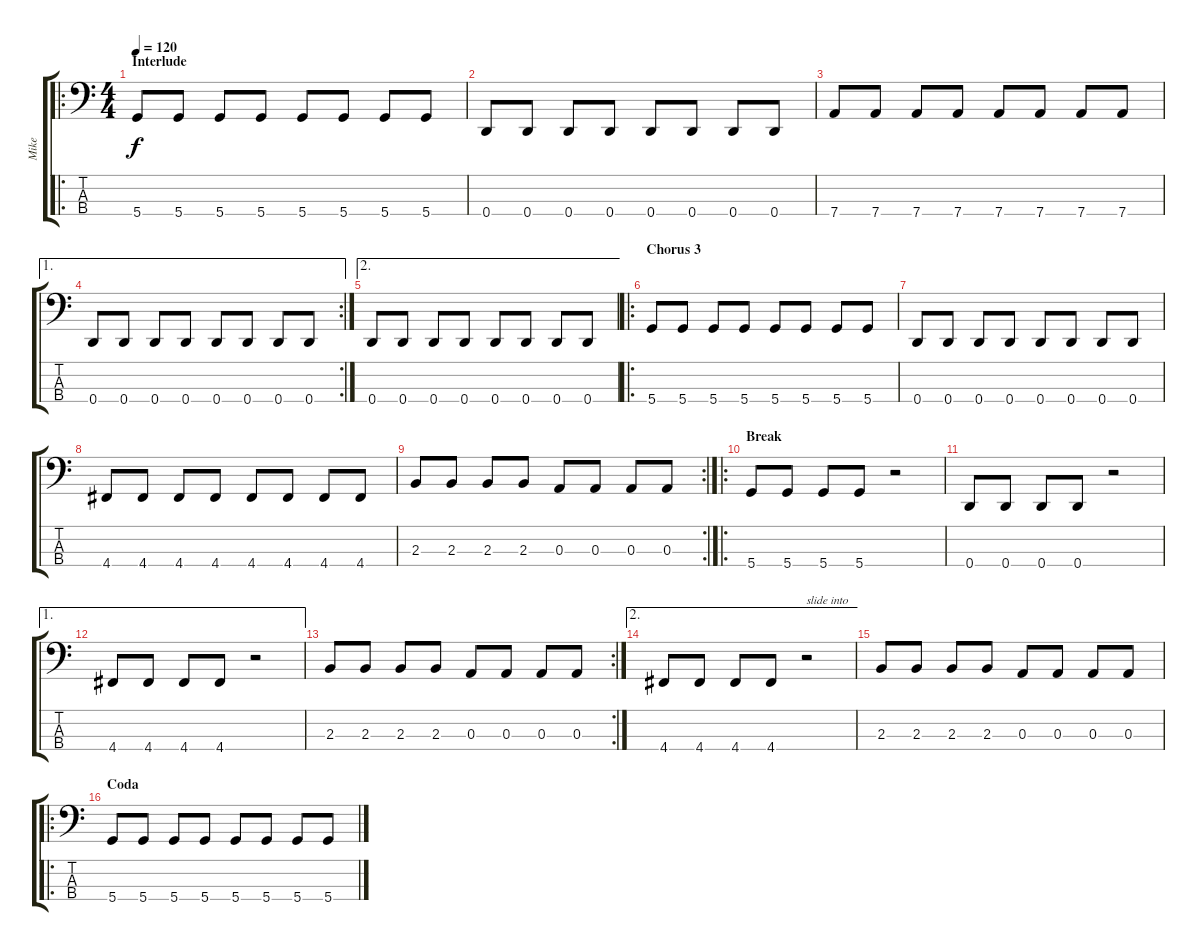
\track ("Mike" "Mike") {instrument electricbasspick}
\staff {score tabs}
\tuning (G2 D2 A1 D1) {hide}
\ro
\ts (4 4)
\section ("" "Interlude")
\tempo 120
\clef f4
\ks c
5.4.8{dy f} 5.4.8 5.4.8 5.4.8 5.4.8 5.4.8 5.4.8 5.4.8 |
0.4.8 0.4.8 0.4.8 0.4.8 0.4.8 0.4.8 0.4.8 0.4.8 |
7.4.8 7.4.8 7.4.8 7.4.8 7.4.8 7.4.8 7.4.8 7.4.8 |
\ae 1
\rc 2
0.4.8 0.4.8 0.4.8 0.4.8 0.4.8 0.4.8 0.4.8 0.4.8 |
\ae 2
0.4.8 0.4.8 0.4.8 0.4.8 0.4.8 0.4.8 0.4.8 0.4.8 |
\ro
\section ("" "Chorus 3")
5.4.8 5.4.8 5.4.8 5.4.8 5.4.8 5.4.8 5.4.8 5.4.8 |
0.4.8 0.4.8 0.4.8 0.4.8 0.4.8 0.4.8 0.4.8 0.4.8 |
4.4.8 4.4.8 4.4.8 4.4.8 4.4.8 4.4.8 4.4.8 4.4.8 |
\rc 2
2.3.8 2.3.8 2.3.8 2.3.8 0.3.8 0.3.8 0.3.8 0.3.8 |
\ro
\section ("" "Break")
5.4.8 5.4.8 5.4.8 5.4.8 r.2 |
0.4.8 0.4.8 0.4.8 0.4.8 r.2 |
\ae 1
4.4.8 4.4.8 4.4.8 4.4.8 r.2 |
\rc 2
2.3.8 2.3.8 2.3.8 2.3.8 0.3.8 0.3.8 0.3.8 0.3.8 |
\ae 2
4.4.8 4.4.8 4.4.8 4.4.8 r.2{txt "slide into"} |
2.3.8 2.3.8 2.3.8 2.3.8 0.3.8 0.3.8 0.3.8 0.3.8 |
\ro
\section ("" "Coda")
5.4.8 5.4.8 5.4.8 5.4.8 5.4.8 5.4.8 5.4.8 5.4.8
